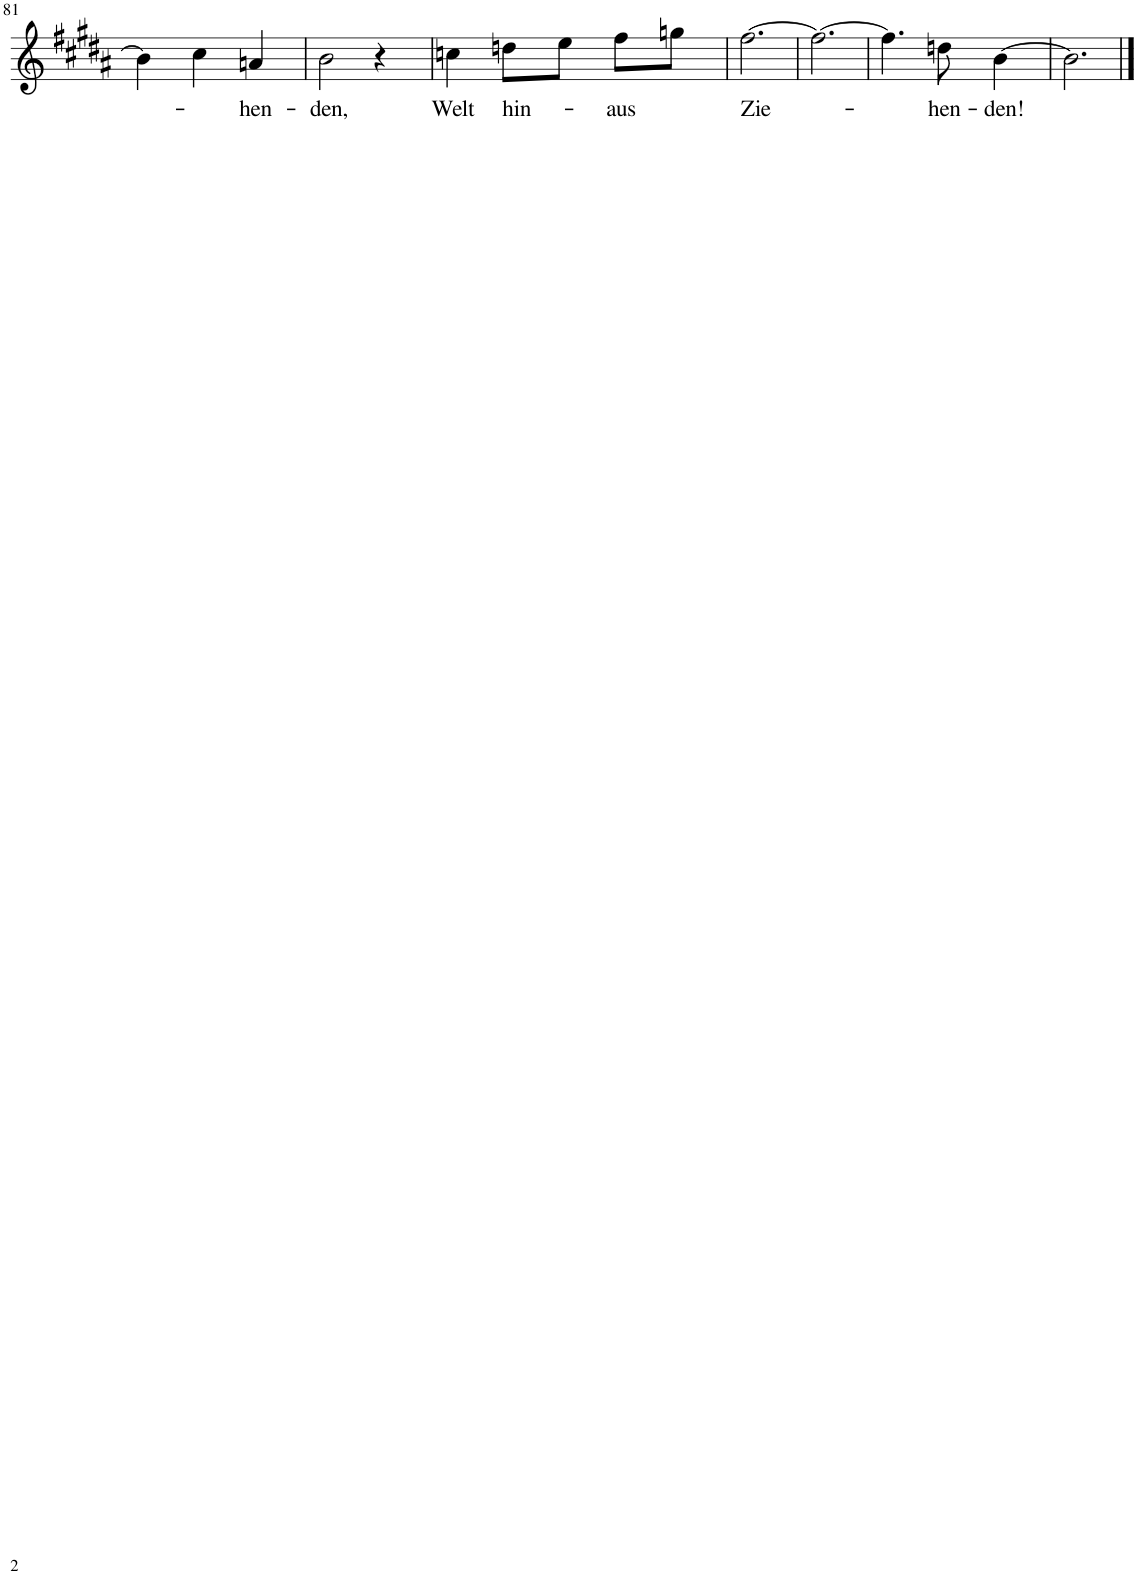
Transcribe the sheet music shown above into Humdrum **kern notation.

**kern	**text
*part1	*part1
*staff1	*staff1
*I"Piano	*
*I'Pno	*
!!LO:PB:g=z
*clefG2	*
*k[f#c#g#d#a#]	*
*M3/4	*
=81	=81
4b\]	.
4cc#\	.
!	!LO:LY:b
4an/	-hen-
=82	=82
!	!LO:LY:b
2b\	-den,
4r	.
=83	=83
!	!LO:LY:b
4ccn\	Welt
!	!LO:LY:b
8ddn\L	hin-
8ee\J	.
!	!LO:LY:b
8ff#\L	-aus
8ggn\J	.
=84	=84
!	!LO:LY:b
[2.ff#\	Zie-
=85	=85
2.ff#\_	.
=86	=86
4.ff#\]	.
!	!LO:LY:b
8ddn\	-hen-
!	!LO:LY:b
[4b\	-den!
=87	=87
2.b\]	.
==	==
*-	*-
